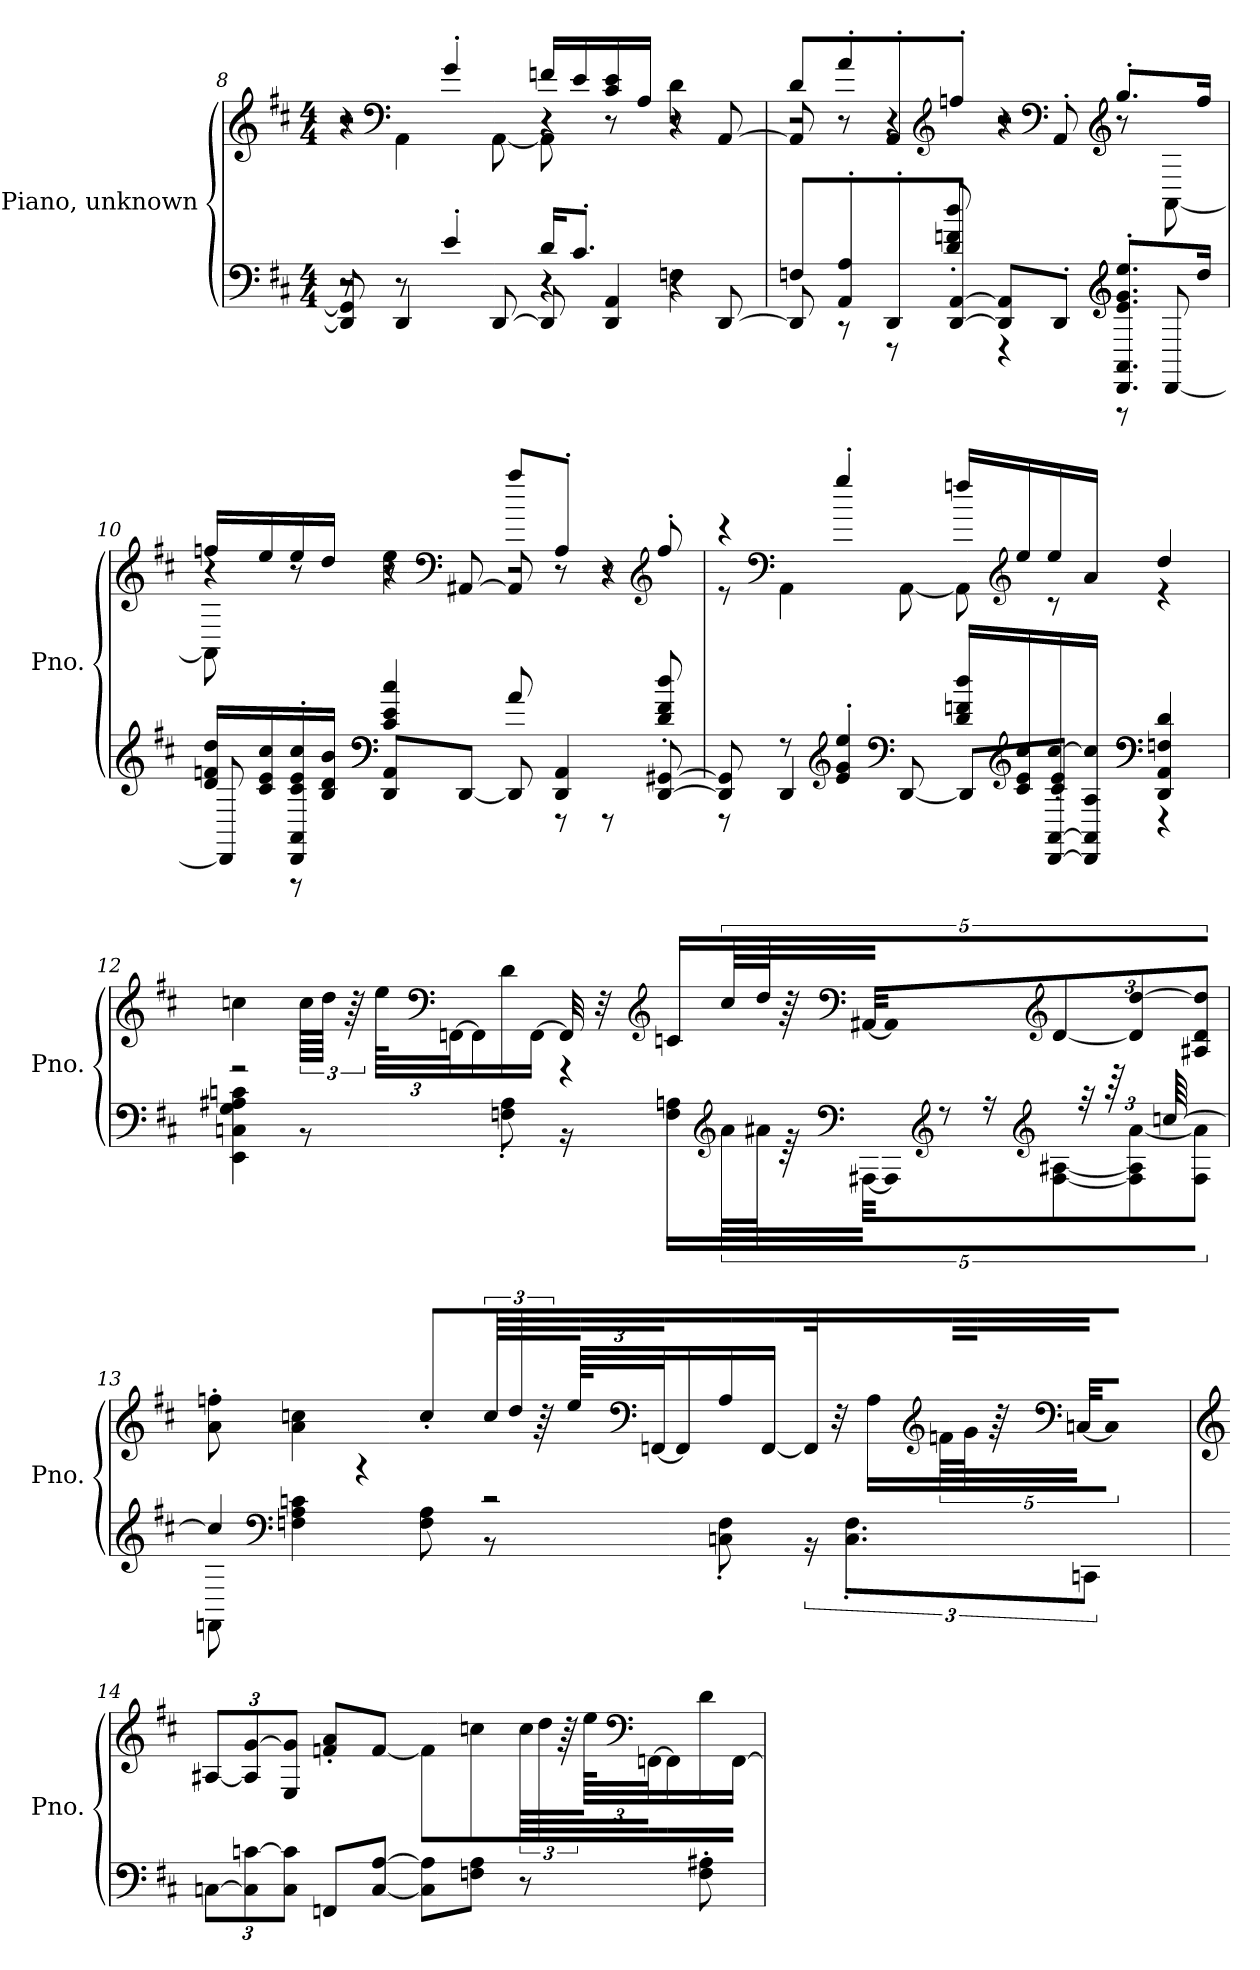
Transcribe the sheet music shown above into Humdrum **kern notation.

**kern	**kern
*part1	*part1
*staff2	*staff1
*I"Piano, unknown	*
*I'Pno.	*
!!LO:PB:g=z
*clefF4	*clefG2
*k[f#c#]	*k[f#c#]
*M4/4	*M4/4
=8	=8
*^	*^
*	*^	*	*^
8DD/] 8GG#/]	2r	8r	4r	8r	2r
*	*	*	*clefF4	*	*
8r	.	4DD/	.	4AA\	.
4e'/	.	.	4g'/	.	.
.	.	[8DD/	.	[8AA\	.
16d/KL	4r	8DD/]	16fn/LL	8AA\]	4r
8.c#'/J	.	.	16e/	.	.
.	.	4DD/ 4AA/	16c#/ 16e/	8r	.
.	.	.	16A/JJ	.	.
4r	4Fn\	.	4r	4d\	8r
.	.	[8DD/	.	.	[8AA/
*	*v	*v	*	*	*
=9	=9	=9	=9	=9
8Fn/L	8DD/]	8d/L	2r	8AA/]
8AA/' 8A/'	8r	8a'/	.	8r
8DD'/	8r	8AA'/	.	4r
*	*	*clefG2	*	*
[8DD/ [8AA/J	8d/' 8fn/' 8dd/'	8ffn'/J	.	.
8DD/] 8AA/]L	4r	8r	4r	2r
*	*	*clefF4	*	*
8DD'/J	.	8AA'/	.	.
*clefG2	*	*clefG2	*	*
8.DD/' 8.AA/' 8.e/' 8.g/' 8.ee/'L	8r	8.gg'/L	8r	.
.	[8DD/	.	[8AA\	.
16dd/Jk	.	16ff/Jk	.	.
!!LO:LB:g=z	!!	!!
=10	=10	=10	=10	=10
16d/ 16fn/ 16dd/LL	8DD/]	16ffn/LL	8AA\]	4r
16c#/ 16e/ 16cc#/	.	16ee/	.	.
16DD/' 16AA/' 16c#/' 16e/' 16cc#/'	8r	16ee/	8r	.
16B/ 16d/ 16b/JJ	.	16dd/JJ	.	.
*clefF4	*	*	*	*
4c#/ 4e/ 4cc#/	8DD/ 8AA/L	4r	4ee\	8r
*	*	*clefF4	*	*
.	[8DD/J	.	.	[8AA#X/
8a/	8DD/]	8aa/L	2r	8AA#/]
4DD/ 4AA/	8r	8A'/J	.	8r
.	8r	8r	.	4r
*	*	*clefG2	*	*
[8DD/ [8GG#X/	8d/' 8f/' 8dd/'	8ff'/	.	.
*	*	*	*v	*v
=11	=11	=11	=11
8DD/] 8GG#/]	8r	4r	8r
*	*	*clefF4	*
8r	4DD/	.	4AA\
*clefG2	*	*	*
4e/' 4g/' 4ee/'	.	4gg'/	.
*clefF4	*	*	*
.	[8DD/	.	[8AA\
16d/ 16fn/ 16dd/LL	8DD/L]	16ffn/LL	8AA\]
*clefG2	*	*clefG2	*
16c#/ 16e/ 16cc#/	.	16ee/	.
[16DD/ [16AA/ [16cc#/	8c#/' 8e/'J	16ee/	8r
16DD/] 16AA/] 16A/ 16cc#/]JJ	.	16a/JJ	.
*clefF4	*	*	*
4DD/ 4AA/ 4Fn/ 4d/	4r	4dd/	4r
*	*	*v	*v
!!LO:LB:g=z
=12	=12	=12
2r	4EE\ 4Cn\ 4G\ 4A#X\ 4cn\	4ccn\
.	8r	96cc\LLLL
.	.	96dd\JJJJ
.	.	96r
*	*	*Xbrackettup
.	.	96ee\KLLL
*	*	*clefF4
.	.	[48FFn\J
.	.	16FF\]
.	8Fn\' 8A#\'	16d\
.	.	[16FF\JJ
4r	16r	32FF/]
.	.	32r
*	*	*clefG2
.	16F\ 16An\LL	16cn/LL
*clefG2	*	*
*	*	*brackettup
.	80a\LL	80cc/LL
.	80a#X\JJJJ	80dd/JJJJ
.	80r	80r
*clefF4	*	*clefF4
.	[40AAA#X\KLL	[40AA#X/KLL
.	16AAA#\J]	16AA#/J]
*clefG2	*	*clefG2
*	*Xbrackettup	*Xbrackettup
8r	[12F\ [12A#X\	[12d/
.	12F\] 12A#\] [12a#\	12d/] [12dd/
16r	.	.
.	12F\ 12a#\]J	12A#X/ 12d/ 12dd/]J
32r	.	.
64r	.	.
[64ccn/	.	.
!!LO:LB:g=z
=13	=13	=13
4cc/]	8FFn\	8a\' 8ffn\'
*clefF4	*	*
.	4Fn\ 4A\ 4cn\	4a\ 4ccn\
4r	.	.
.	8F\ 8A\	8cc'\L
*	*	*brackettup
2r	8r	96cc\LLL
.	.	96dd\JJJJ
.	.	96r
*	*	*Xbrackettup
.	.	96ee/KLLL
*	*	*clefF4
.	.	[48FFn/J
.	.	16FF/]
.	8Cn\' 8F\'	16A/
.	.	[16FF/JJ
*	*brackettup	*
.	24r	32FF/]
.	.	32r
.	12.C\' 12.F\'L	.
.	.	16A\LL
*	*	*clefG2
*	*	*brackettup
.	.	80fn\LL
.	.	80g\JJJJ
.	.	80r
*	*	*clefF4
.	.	[40Cn/KLL
.	12CCn\J	.
.	.	16C/JJ]
*v	*v	*
!!LO:LB:g=z
=14	=14
*	*clefG2
*Xbrackettup	*Xbrackettup
[12Cn\L	[12A#X/L
12C\] [12cn\	12A#/] [12g/
12C\ 12c\]J	12E/ 12g/]J
8FFn/L	8fn/' 8a/'L
[8C/ [8A/J	[8f/J
8C\] 8A\]L	8f/L]
8Fn\ 8A\J	8ccn/
*	*brackettup
8r	96cc/LLL
.	96dd/JJJJ
.	96r
*	*Xbrackettup
.	96ee\KLLL
*	*clefF4
.	[48FFn\J
.	16FF\]
8F\' 8A#X\'	16d\
.	[16FF\JJ
=	=
*-	*-
